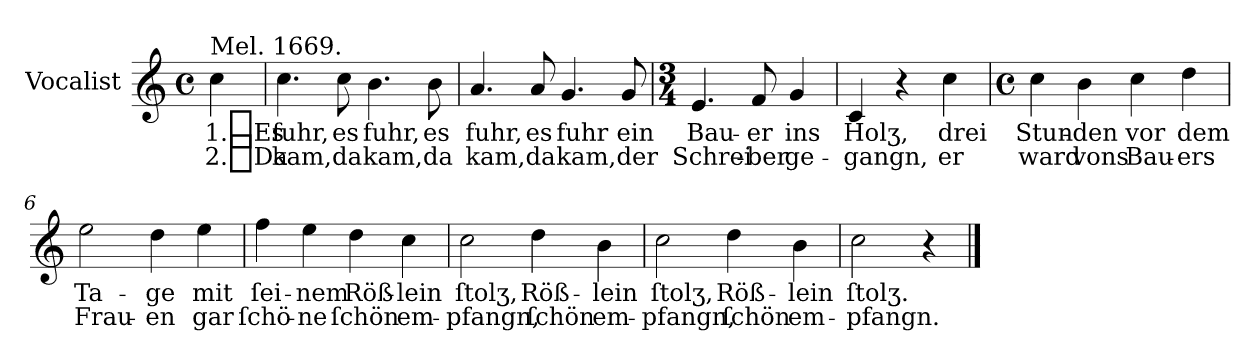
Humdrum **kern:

**kern	**text	**text
*part1	*part1	*part1
*staff1	*staff1	*staff1
*I"Vocalist	*	*
*k[]	*	*
*C:	*	*
*M4/4	*	*
*met(c)	*	*
=	=	=
!LO:TX:a:t=Mel. 1669.	!	!
4cc	1._Es	2._Da
=1	=1	=1
4.cc	fuhr,	kam,
8cc	es	da
4.b	fuhr,	kam,
8b	es	da
=2	=2	=2
4.a	fuhr,	kam,
8a	es	da
4.g	fuhr	kam,
8g	ein	der
=3	=3	=3
*M3/4	*	*
4.e	Bau-	Schrei-
8f	-er	-ber
4g	ins	ge-
=4	=4	=4
4c	Holʒ,	-gangn,
4r	.	.
4cc	drei	er
=5	=5	=5
*M4/4	*	*
*met(c)	*	*
4cc	Stun-	ward
4b	-den	vons
4cc	vor	Bau-
4dd	dem	-ers
=6	=6	=6
2ee	Ta-	Frau-
4dd	-ge	-en
4ee	mit	gar
=7	=7	=7
4ff	ſei-	ſchö-
4ee	-nem	-ne
4dd	Röß-	ſchön
4cc	-lein	em-
=8	=8	=8
2cc	ſtolʒ,	-pfangn,
4dd	Röß-	ſchön
4b	-lein	em-
=9	=9	=9
2cc	ſtolʒ,	-pfangn,
4dd	Röß-	ſchön
4b	-lein	em-
=10	=10	=10
2cc	ſtolʒ.	-pfangn.
4r	.	.
==	==	==
*-	*-	*-
